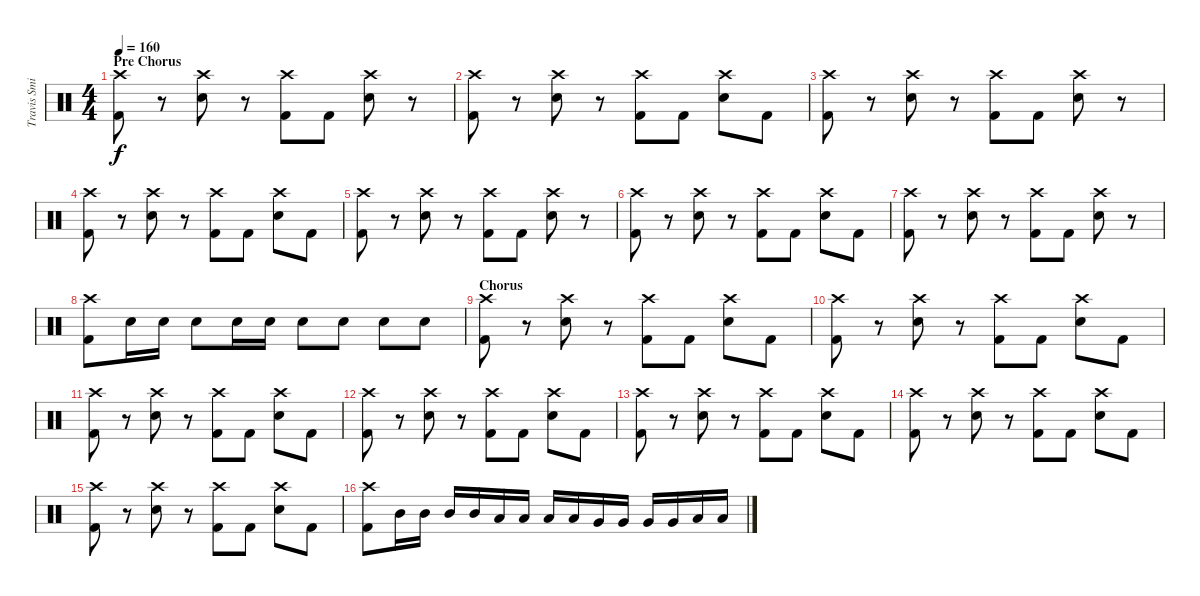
\track ("Travis Smith" "Travis Smi") {instrument percussion}
\staff {score}
\articulation defaults
\ts (4 4)
\section ("" "Pre Chorus")
\tempo 160
\clef neutral
\ks c
("Crash high (hit)" "Kick (hit) 2").8{dy f} r.8 ("Crash high (hit)" "Electric Snare (hit)").8 r.8 ("Crash high (hit)" "Kick (hit) 2").8 "Kick (hit) 2".8 ("Crash high (hit)" "Electric Snare (hit)").8 r.8 |
("Crash high (hit)" "Kick (hit) 2").8 r.8 ("Crash high (hit)" "Electric Snare (hit)").8 r.8 ("Crash high (hit)" "Kick (hit) 2").8 "Kick (hit) 2".8 ("Crash high (hit)" "Electric Snare (hit)").8 "Kick (hit) 2".8 |
("Crash high (hit)" "Kick (hit) 2").8 r.8 ("Crash high (hit)" "Electric Snare (hit)").8 r.8 ("Crash high (hit)" "Kick (hit) 2").8 "Kick (hit) 2".8 ("Crash high (hit)" "Electric Snare (hit)").8 r.8 |
("Crash high (hit)" "Kick (hit) 2").8 r.8 ("Crash high (hit)" "Electric Snare (hit)").8 r.8 ("Crash high (hit)" "Kick (hit) 2").8 "Kick (hit) 2".8 ("Crash high (hit)" "Electric Snare (hit)").8 "Kick (hit) 2".8 |
("Crash high (hit)" "Kick (hit) 2").8 r.8 ("Crash high (hit)" "Electric Snare (hit)").8 r.8 ("Crash high (hit)" "Kick (hit) 2").8 "Kick (hit) 2".8 ("Crash high (hit)" "Electric Snare (hit)").8 r.8 |
("Crash high (hit)" "Kick (hit) 2").8 r.8 ("Crash high (hit)" "Electric Snare (hit)").8 r.8 ("Crash high (hit)" "Kick (hit) 2").8 "Kick (hit) 2".8 ("Crash high (hit)" "Electric Snare (hit)").8 "Kick (hit) 2".8 |
("Crash high (hit)" "Kick (hit) 2").8 r.8 ("Crash high (hit)" "Electric Snare (hit)").8 r.8 ("Crash high (hit)" "Kick (hit) 2").8 "Kick (hit) 2".8 ("Crash high (hit)" "Electric Snare (hit)").8 r.8 |
("Crash high (hit)" "Kick (hit) 2").8 "Electric Snare (hit)".16 "Electric Snare (hit)".16 "Electric Snare (hit)".8 "Electric Snare (hit)".16 "Electric Snare (hit)".16 "Electric Snare (hit)".8 "Electric Snare (hit)".8 "Electric Snare (hit)".8 "Electric Snare (hit)".8 |
\section ("" "Chorus")
("Crash high (hit)" "Kick (hit) 2").8 r.8 ("Crash high (hit)" "Electric Snare (hit)").8 r.8 ("Crash high (hit)" "Kick (hit) 2").8 "Kick (hit) 2".8 ("Crash high (hit)" "Electric Snare (hit)").8 "Kick (hit) 2".8 |
("Crash high (hit)" "Kick (hit) 2").8 r.8 ("Crash high (hit)" "Electric Snare (hit)").8 r.8 ("Crash high (hit)" "Kick (hit) 2").8 "Kick (hit) 2".8 ("Crash high (hit)" "Electric Snare (hit)").8 "Kick (hit) 2".8 |
("Crash high (hit)" "Kick (hit) 2").8 r.8 ("Crash high (hit)" "Electric Snare (hit)").8 r.8 ("Crash high (hit)" "Kick (hit) 2").8 "Kick (hit) 2".8 ("Crash high (hit)" "Electric Snare (hit)").8 "Kick (hit) 2".8 |
("Crash high (hit)" "Kick (hit) 2").8 r.8 ("Crash high (hit)" "Electric Snare (hit)").8 r.8 ("Crash high (hit)" "Kick (hit) 2").8 "Kick (hit) 2".8 ("Crash high (hit)" "Electric Snare (hit)").8 "Kick (hit) 2".8 |
("Crash high (hit)" "Kick (hit) 2").8 r.8 ("Crash high (hit)" "Electric Snare (hit)").8 r.8 ("Crash high (hit)" "Kick (hit) 2").8 "Kick (hit) 2".8 ("Crash high (hit)" "Electric Snare (hit)").8 "Kick (hit) 2".8 |
("Crash high (hit)" "Kick (hit) 2").8 r.8 ("Crash high (hit)" "Electric Snare (hit)").8 r.8 ("Crash high (hit)" "Kick (hit) 2").8 "Kick (hit) 2".8 ("Crash high (hit)" "Electric Snare (hit)").8 "Kick (hit) 2".8 |
("Crash high (hit)" "Kick (hit) 2").8 r.8 ("Crash high (hit)" "Electric Snare (hit)").8 r.8 ("Crash high (hit)" "Kick (hit) 2").8 "Kick (hit) 2".8 ("Crash high (hit)" "Electric Snare (hit)").8 "Kick (hit) 2".8 |
("Crash high (hit)" "Kick (hit) 2").8 "Mid Tom (hit)".16 "Mid Tom (hit)".16 "Mid Tom (hit)".16 "Mid Tom (hit)".16 "Low Tom (hit)".16 "Low Tom (hit)".16 "Low Tom (hit)".16 "Low Tom (hit)".16 "Very Low Tom (hit)".16 "Very Low Tom (hit)".16 "Very Low Tom (hit)".16 "Very Low Tom (hit)".16 "Low Floor Tom (hit)".16 "Low Floor Tom (hit)".16
